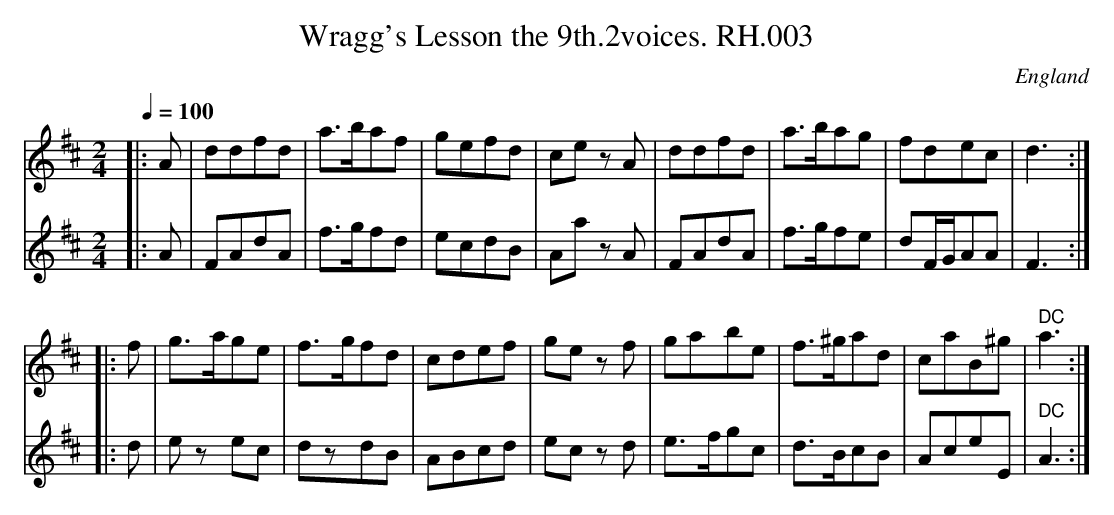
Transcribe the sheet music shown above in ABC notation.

X:1
T:Wragg's Lesson the 9th.2voices. RH.003
O:England
M:2/4
L:1/8
Q:1/4=100
K:D
[V:1]|:A|ddfd|a>baf|gefd|ce zA|\
ddfd|a>bag|fdec|d3:|
[V:2]|:A|FAdA|f>gfd|ecdB|Aa zA|\
FAdA|f>gfe|dF/G/AA|F3:|
[V:1]|:f|g>age|f>gfd|cdef|ge zf|\
gabe|f>^gad|caB^g|" DC"a3:|
[V:2]|:d|ez ec|dzdB|ABcd|ec zd|\
e>fgc|d>BcB|AceE|" DC"A3:|
